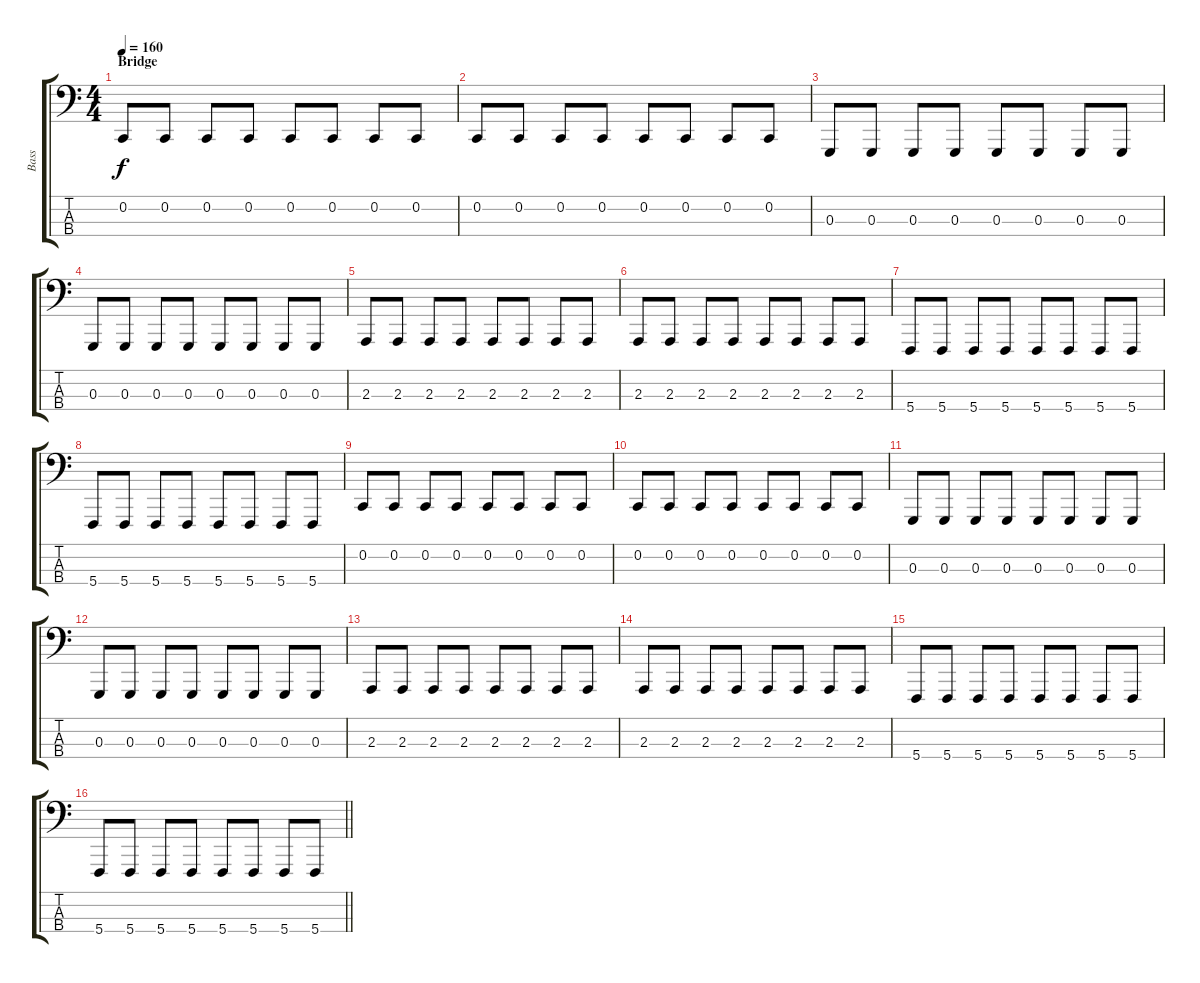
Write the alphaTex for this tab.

\track ("Bass" "Bass") {instrument stringensemble2}
\staff {score tabs}
\tuning (F2 C2 G1 C1) {hide}
\ts (4 4)
\section ("" "Bridge")
\tempo 160
\clef f4
\ks c
0.2.8{dy f} 0.2.8 0.2.8 0.2.8 0.2.8 0.2.8 0.2.8 0.2.8 |
0.2.8 0.2.8 0.2.8 0.2.8 0.2.8 0.2.8 0.2.8 0.2.8 |
0.3.8 0.3.8 0.3.8 0.3.8 0.3.8 0.3.8 0.3.8 0.3.8 |
0.3.8 0.3.8 0.3.8 0.3.8 0.3.8 0.3.8 0.3.8 0.3.8 |
2.3.8 2.3.8 2.3.8 2.3.8 2.3.8 2.3.8 2.3.8 2.3.8 |
2.3.8 2.3.8 2.3.8 2.3.8 2.3.8 2.3.8 2.3.8 2.3.8 |
5.4.8 5.4.8 5.4.8 5.4.8 5.4.8 5.4.8 5.4.8 5.4.8 |
5.4.8 5.4.8 5.4.8 5.4.8 5.4.8 5.4.8 5.4.8 5.4.8 |
0.2.8 0.2.8 0.2.8 0.2.8 0.2.8 0.2.8 0.2.8 0.2.8 |
0.2.8 0.2.8 0.2.8 0.2.8 0.2.8 0.2.8 0.2.8 0.2.8 |
0.3.8 0.3.8 0.3.8 0.3.8 0.3.8 0.3.8 0.3.8 0.3.8 |
0.3.8 0.3.8 0.3.8 0.3.8 0.3.8 0.3.8 0.3.8 0.3.8 |
2.3.8 2.3.8 2.3.8 2.3.8 2.3.8 2.3.8 2.3.8 2.3.8 |
2.3.8 2.3.8 2.3.8 2.3.8 2.3.8 2.3.8 2.3.8 2.3.8 |
5.4.8 5.4.8 5.4.8 5.4.8 5.4.8 5.4.8 5.4.8 5.4.8 |
\barLineRight lightlight
5.4.8 5.4.8 5.4.8 5.4.8 5.4.8 5.4.8 5.4.8 5.4.8
